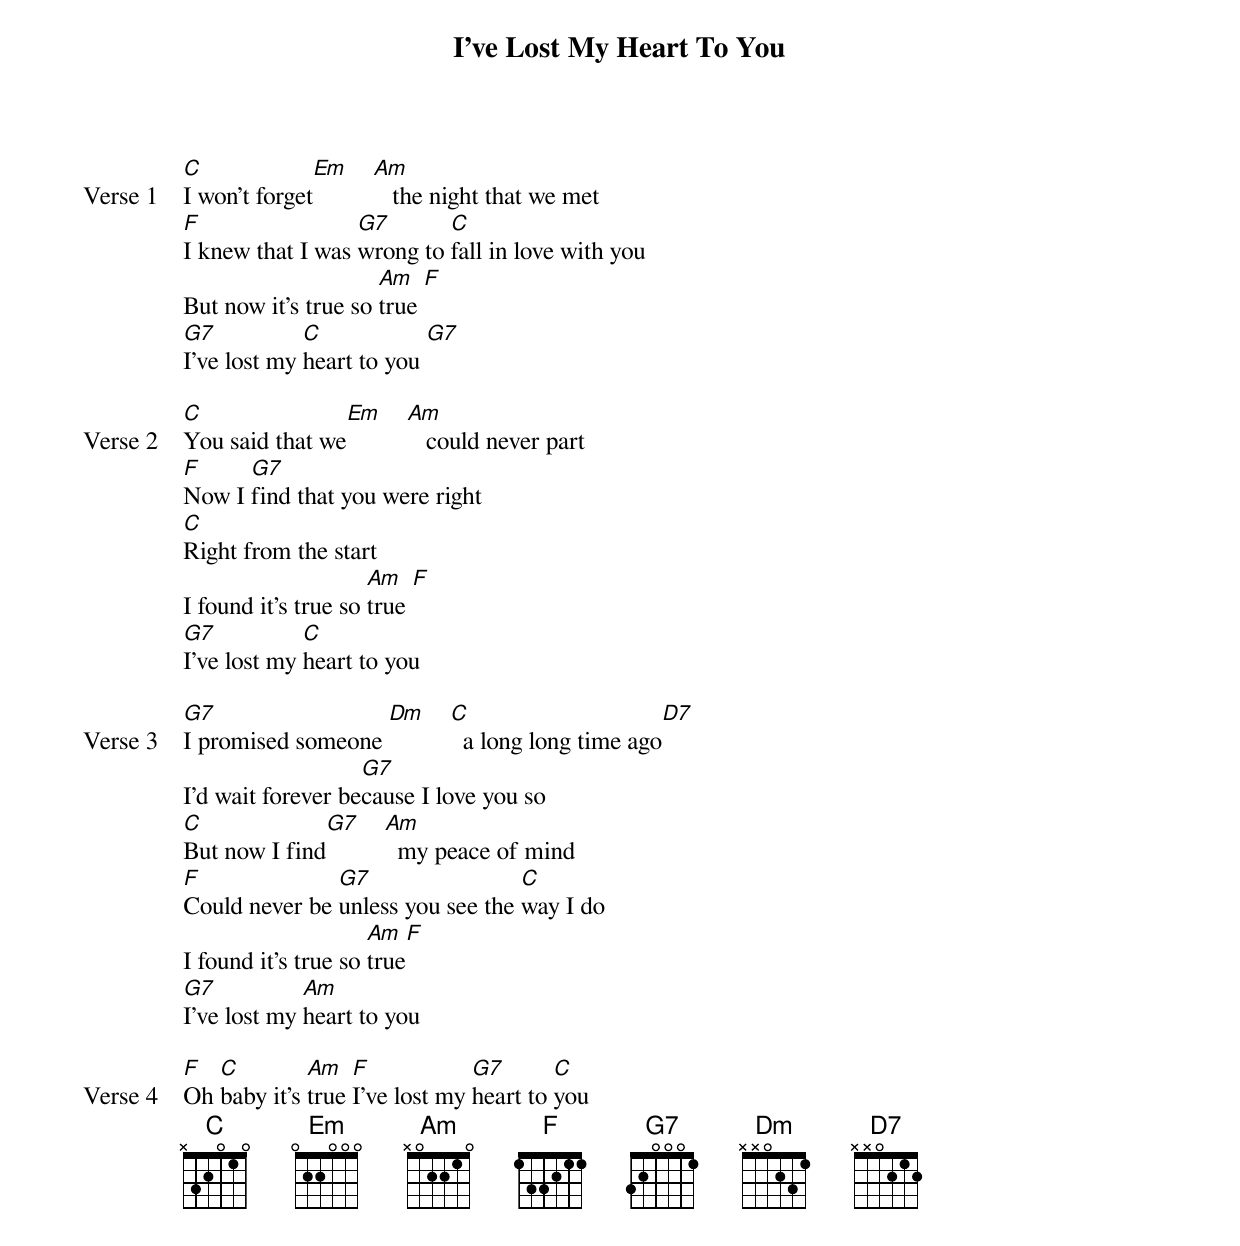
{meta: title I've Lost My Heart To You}
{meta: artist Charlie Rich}
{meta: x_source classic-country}
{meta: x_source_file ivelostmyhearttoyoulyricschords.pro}
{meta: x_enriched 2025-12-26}

{start_of_verse: Verse 1}
[C]I won't forget[Em]    [Am]   the night that we met
[F]I knew that I was [G7]wrong to [C]fall in love with you
But now it's true so [Am]true [F]
[G7]I've lost my [C]heart to you [G7]
{end_of_verse}

{start_of_verse: Verse 2}
[C]You said that we[Em]    [Am]   could never part
[F]Now I [G7]find that you were right
[C]Right from the start
I found it's true so [Am]true [F]
[G7]I've lost my [C]heart to you
{end_of_verse}

{start_of_verse: Verse 3}
[G7]I promised someone [Dm]    [C]  a long long time ago[D7]
I'd wait forever be[G7]cause I love you so
[C]But now I find[G7]    [Am]  my peace of mind
[F]Could never be [G7]unless you see the [C]way I do
I found it's true so [Am]true[F]
[G7]I've lost my [Am]heart to you
{end_of_verse}

{start_of_verse: Verse 4}
[F]Oh [C]baby it's [Am]true [F]I've lost my [G7]heart to [C]you
{end_of_verse}
